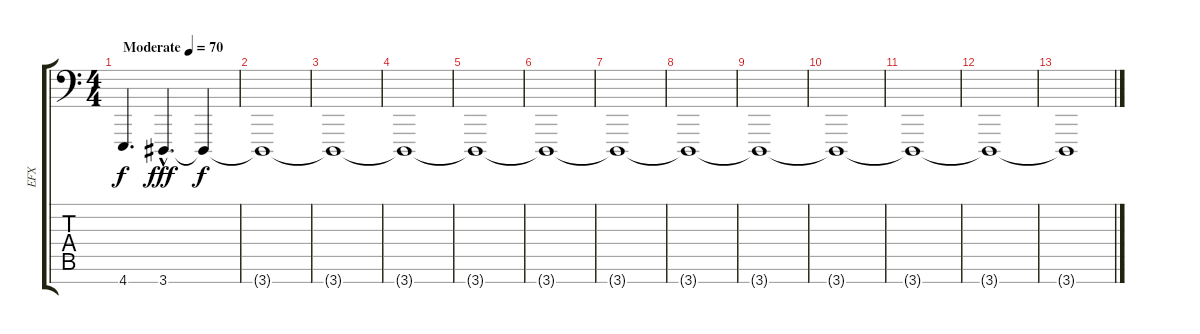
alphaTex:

\track ("EFX" "EFX") {instrument frenchhorn}
\staff {score tabs}
\tuning (E4 B3 G3 D3 A2 E2 C1) {hide}
\ts (4 4)
\tempo (70 "Moderate")
\clef f4
\ks c
4.7.4{d dy f instrument frenchhorn} 3.7{hac}.4{d dy fff} 3.7{t}.4{dy f} |
3.7{t}.1 |
3.7{t}.1 |
3.7{t}.1 |
3.7{t}.1 |
3.7{t}.1 |
3.7{t}.1 |
3.7{t}.1 |
3.7{t}.1 |
3.7{t}.1 |
3.7{t}.1 |
3.7{t}.1 |
3.7{t}.1
